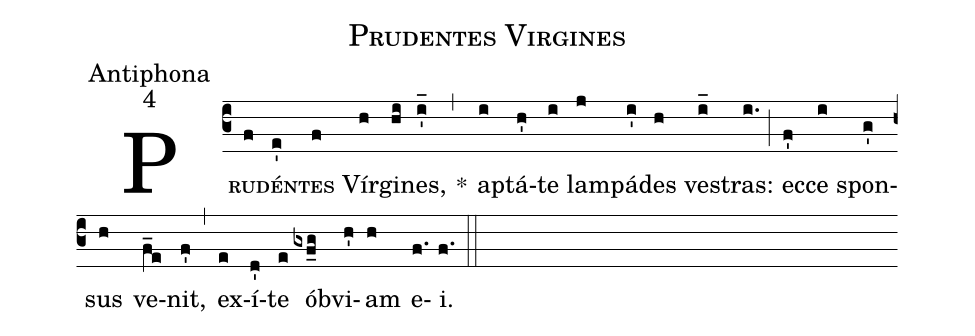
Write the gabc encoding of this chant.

name:Prudentes Virgines;
office-part:Antiphona;
mode:4;
%%
(c3) P<sc>ru(f)dén(e')tes</sc>(f) Vír(h)gi(hi)nes,(i'_) *(,) ap(i)tá(h')te(i) lam(j)pá(i')des(h) ve(i_)stras:(i.) (;) ec(f'')ce(i) spon(g')sus(h) ve(f_e)nit,(f') (,) ex(e)í(d')te(e) ób(gxf_g)vi(h')am(h) e(f.)i.(f.) (::)
